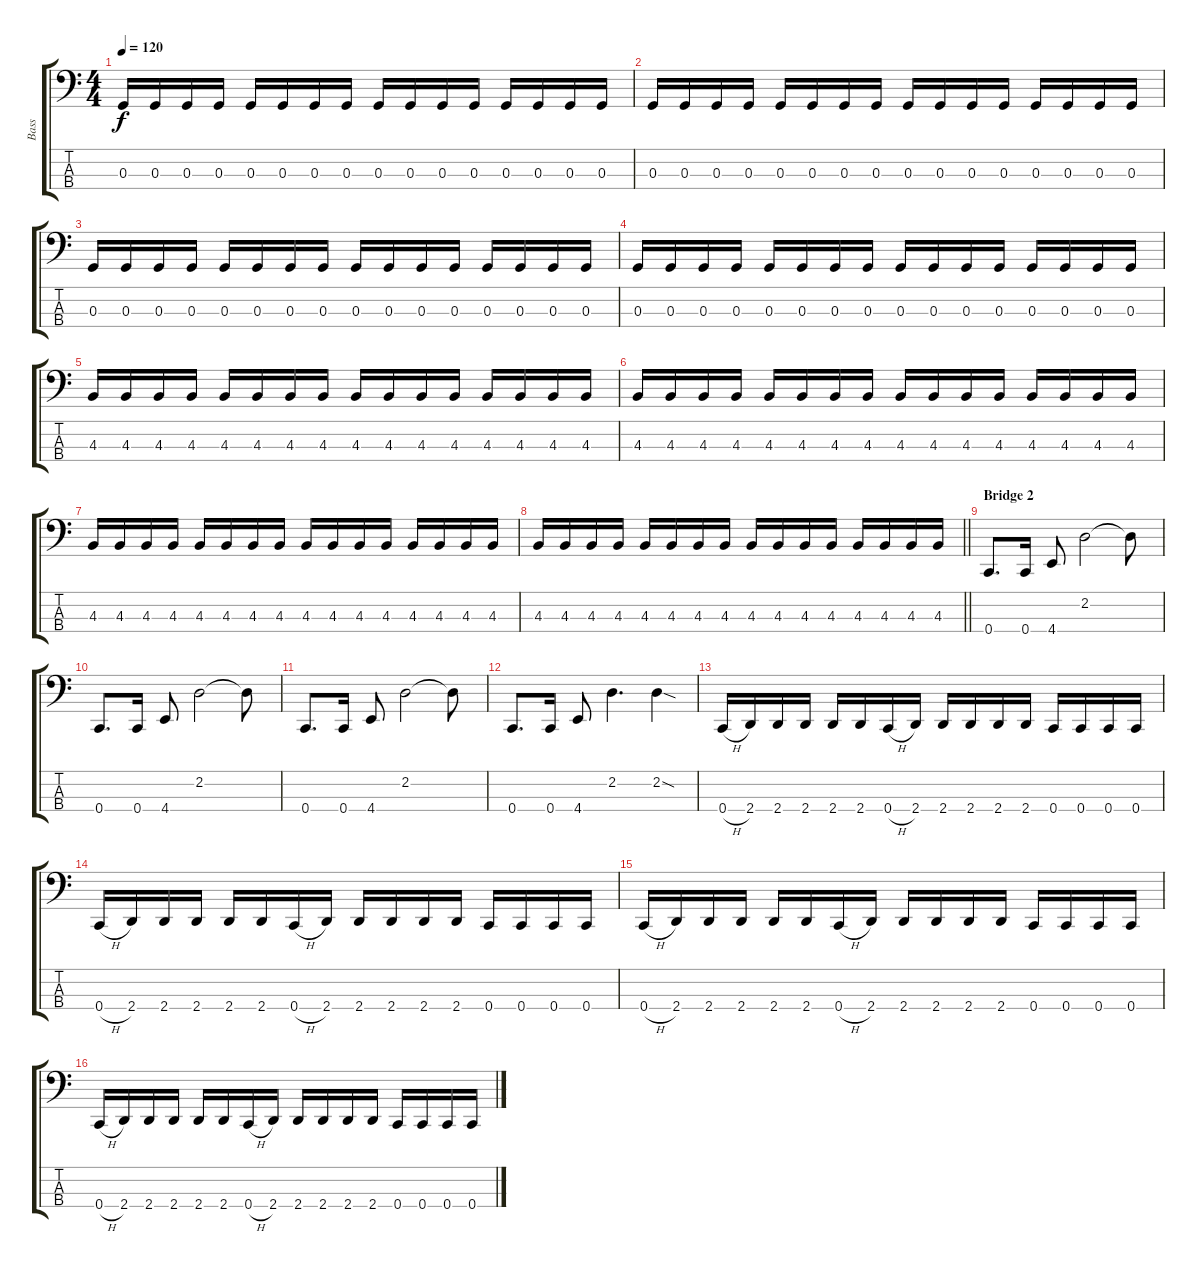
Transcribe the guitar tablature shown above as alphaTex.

\track ("Bass" "Bass") {instrument electricbassfinger}
\staff {score tabs}
\tuning (F2 C2 G1 C1) {hide}
\ts (4 4)
\tempo 120
\clef f4
\ks c
0.3.16{dy f} 0.3.16 0.3.16 0.3.16 0.3.16 0.3.16 0.3.16 0.3.16 0.3.16 0.3.16 0.3.16 0.3.16 0.3.16 0.3.16 0.3.16 0.3.16 |
0.3.16 0.3.16 0.3.16 0.3.16 0.3.16 0.3.16 0.3.16 0.3.16 0.3.16 0.3.16 0.3.16 0.3.16 0.3.16 0.3.16 0.3.16 0.3.16 |
0.3.16 0.3.16 0.3.16 0.3.16 0.3.16 0.3.16 0.3.16 0.3.16 0.3.16 0.3.16 0.3.16 0.3.16 0.3.16 0.3.16 0.3.16 0.3.16 |
0.3.16 0.3.16 0.3.16 0.3.16 0.3.16 0.3.16 0.3.16 0.3.16 0.3.16 0.3.16 0.3.16 0.3.16 0.3.16 0.3.16 0.3.16 0.3.16 |
4.3.16 4.3.16 4.3.16 4.3.16 4.3.16 4.3.16 4.3.16 4.3.16 4.3.16 4.3.16 4.3.16 4.3.16 4.3.16 4.3.16 4.3.16 4.3.16 |
4.3.16 4.3.16 4.3.16 4.3.16 4.3.16 4.3.16 4.3.16 4.3.16 4.3.16 4.3.16 4.3.16 4.3.16 4.3.16 4.3.16 4.3.16 4.3.16 |
4.3.16 4.3.16 4.3.16 4.3.16 4.3.16 4.3.16 4.3.16 4.3.16 4.3.16 4.3.16 4.3.16 4.3.16 4.3.16 4.3.16 4.3.16 4.3.16 |
\barLineRight lightlight
4.3.16 4.3.16 4.3.16 4.3.16 4.3.16 4.3.16 4.3.16 4.3.16 4.3.16 4.3.16 4.3.16 4.3.16 4.3.16 4.3.16 4.3.16 4.3.16 |
\section ("" "Bridge 2")
0.4.8{d} 0.4.16 4.4.8 2.2.2 2.2{t}.8 |
0.4.8{d} 0.4.16 4.4.8 2.2.2 2.2{t}.8 |
0.4.8{d} 0.4.16 4.4.8 2.2.2 2.2{t}.8 |
0.4.8{d} 0.4.16 4.4.8 2.2.4{d} 2.2{sod}.4 |
0.4{h}.16 2.4.16 2.4.16 2.4.16 2.4.16 2.4.16 0.4{h}.16 2.4.16 2.4.16 2.4.16 2.4.16 2.4.16 0.4.16 0.4.16 0.4.16 0.4.16 |
0.4{h}.16 2.4.16 2.4.16 2.4.16 2.4.16 2.4.16 0.4{h}.16 2.4.16 2.4.16 2.4.16 2.4.16 2.4.16 0.4.16 0.4.16 0.4.16 0.4.16 |
0.4{h}.16 2.4.16 2.4.16 2.4.16 2.4.16 2.4.16 0.4{h}.16 2.4.16 2.4.16 2.4.16 2.4.16 2.4.16 0.4.16 0.4.16 0.4.16 0.4.16 |
0.4{h}.16 2.4.16 2.4.16 2.4.16 2.4.16 2.4.16 0.4{h}.16 2.4.16 2.4.16 2.4.16 2.4.16 2.4.16 0.4.16 0.4.16 0.4.16 0.4.16
